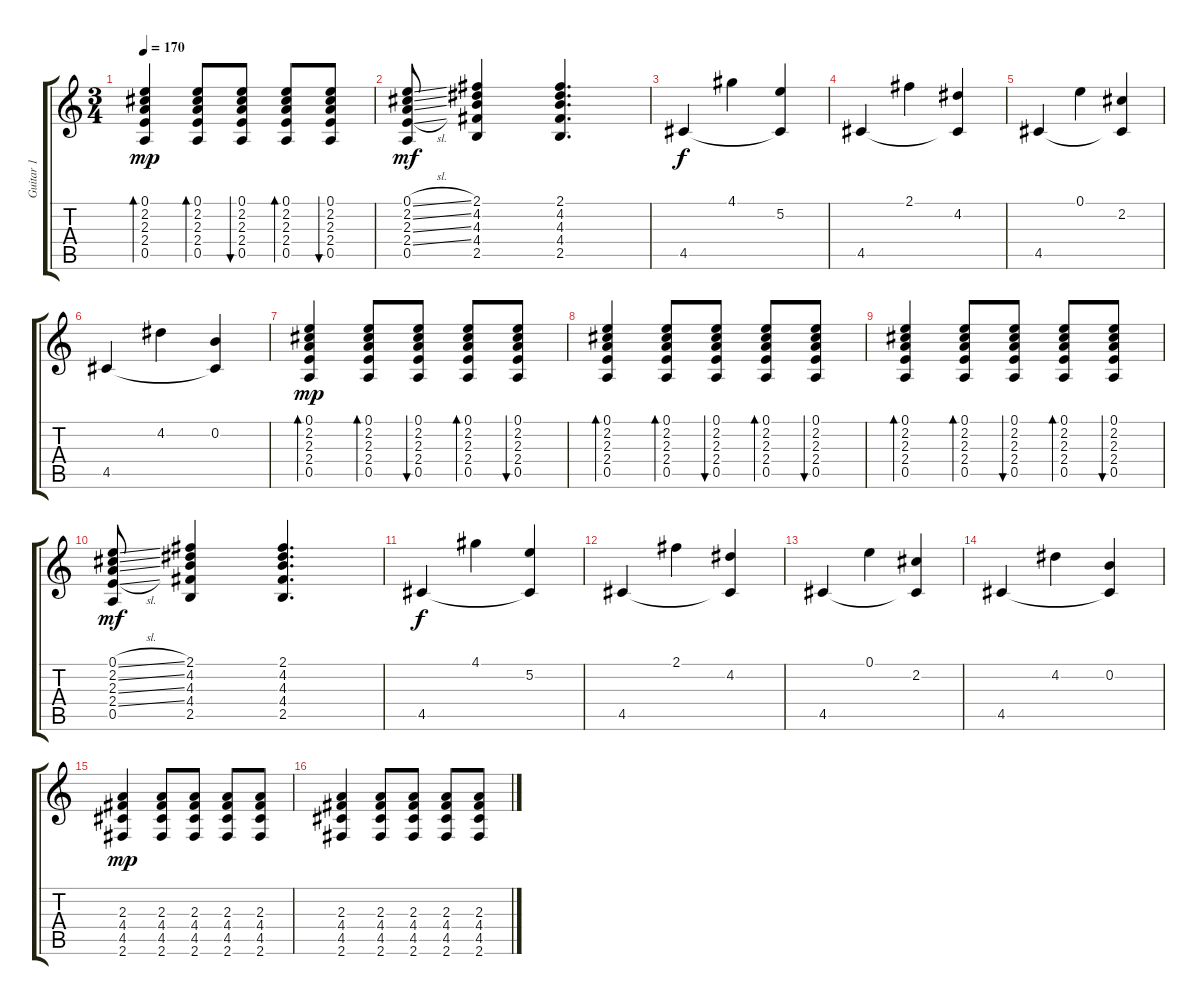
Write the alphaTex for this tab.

\track ("Guitar 1" "Guitar 1") {instrument electricguitarclean}
\staff {score tabs}
\tuning (E4 B3 G3 D3 A2 E2) {hide}
\ts (3 4)
\tempo 170
\clef g2
\ks c
(0.1 2.2 2.3 2.4 0.5).4{bd 60 dy mp} (0.1 2.2 2.3 2.4 0.5).8{bd 60} (0.1 2.2 2.3 2.4 0.5).8{bu 60} (0.1 2.2 2.3 2.4 0.5).8{bd 60} (0.1 2.2 2.3 2.4 0.5).8{bu 60} |
(0.1{sl} 2.2{sl} 2.3{sl} 2.4{sl} 0.5).8{dy mf} (2.1 4.2 4.3 4.4 2.5).4 (2.1 4.2 4.3 4.4 2.5).4{d} |
4.5.4{dy f} 4.1.4 (5.2 4.5{t}).4 |
4.5.4 2.1.4 (4.2 4.5{t}).4 |
4.5.4 0.1.4 (2.2 4.5{t}).4 |
4.5.4 4.2.4 (0.2 4.5{t}).4 |
(0.1 2.2 2.3 2.4 0.5).4{bd 60 dy mp} (0.1 2.2 2.3 2.4 0.5).8{bd 60} (0.1 2.2 2.3 2.4 0.5).8{bu 60} (0.1 2.2 2.3 2.4 0.5).8{bd 60} (0.1 2.2 2.3 2.4 0.5).8{bu 60} |
(0.1 2.2 2.3 2.4 0.5).4{bd 60} (0.1 2.2 2.3 2.4 0.5).8{bd 60} (0.1 2.2 2.3 2.4 0.5).8{bu 60} (0.1 2.2 2.3 2.4 0.5).8{bd 60} (0.1 2.2 2.3 2.4 0.5).8{bu 60} |
(0.1 2.2 2.3 2.4 0.5).4{bd 60} (0.1 2.2 2.3 2.4 0.5).8{bd 60} (0.1 2.2 2.3 2.4 0.5).8{bu 60} (0.1 2.2 2.3 2.4 0.5).8{bd 60} (0.1 2.2 2.3 2.4 0.5).8{bu 60} |
(0.1{sl} 2.2{sl} 2.3{sl} 2.4{sl} 0.5).8{dy mf} (2.1 4.2 4.3 4.4 2.5).4 (2.1 4.2 4.3 4.4 2.5).4{d} |
4.5.4{dy f} 4.1.4 (5.2 4.5{t}).4 |
4.5.4 2.1.4 (4.2 4.5{t}).4 |
4.5.4 0.1.4 (2.2 4.5{t}).4 |
4.5.4 4.2.4 (0.2 4.5{t}).4 |
(2.3 4.4 4.5 2.6).4{dy mp} (2.3 4.4 4.5 2.6).8 (2.3 4.4 4.5 2.6).8 (2.3 4.4 4.5 2.6).8 (2.3 4.4 4.5 2.6).8 |
(2.3 4.4 4.5 2.6).4 (2.3 4.4 4.5 2.6).8 (2.3 4.4 4.5 2.6).8 (2.3 4.4 4.5 2.6).8 (2.3 4.4 4.5 2.6).8
